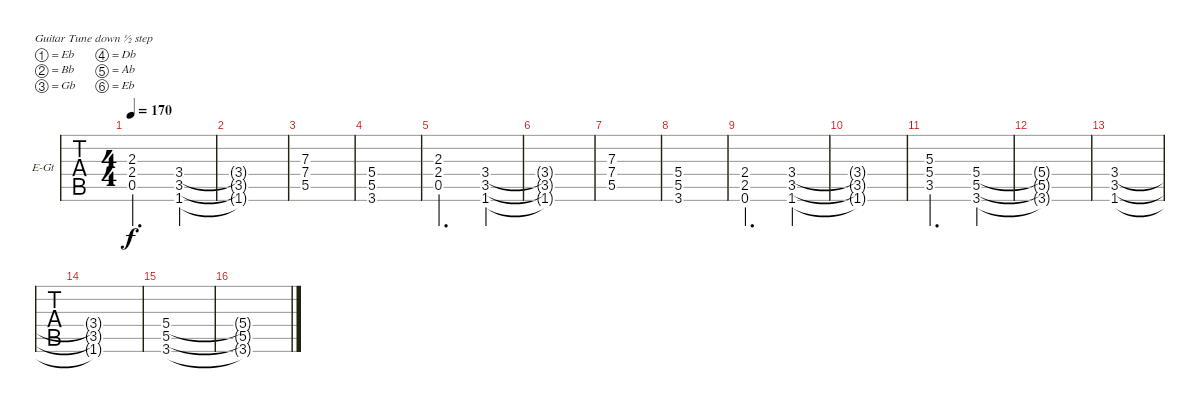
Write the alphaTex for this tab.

\bracketExtendMode groupsimilarinstruments
\firstSystemTrackNameOrientation horizontal
\otherSystemsTrackNameOrientation horizontal
\track ("Илья Мамонтов" "E-Gt") {instrument distortionguitar}
\staff {tabs}
\tuning (Eb4 Bb3 Gb3 Db3 Ab2 Eb2)
\ts (4 4)
\tempo 170
\clef g2
\ks c
(2.3 2.4 0.5).2{d dy f} (3.4 3.5 1.6).4 |
(3.4{t} 3.5{t} 1.6{t}).1 |
(7.3 7.4 5.5).1 |
(5.4 5.5 3.6).1 |
(2.3 2.4 0.5).2{d} (3.4 3.5 1.6).4 |
(3.4{t} 3.5{t} 1.6{t}).1 |
(7.3 7.4 5.5).1 |
(5.4 5.5 3.6).1 |
(2.4 2.5 0.6).2{d} (3.4 3.5 1.6).4 |
(3.4{t} 3.5{t} 1.6{t}).1 |
(5.3 5.4 3.5).2{d} (5.4 5.5 3.6).4 |
(5.4{t} 5.5{t} 3.6{t}).1 |
(3.4 3.5 1.6).1 |
(3.4{t} 3.5{t} 1.6{t}).1 |
(5.4 5.5 3.6).1 |
(5.4{t} 5.5{t} 3.6{t}).1
